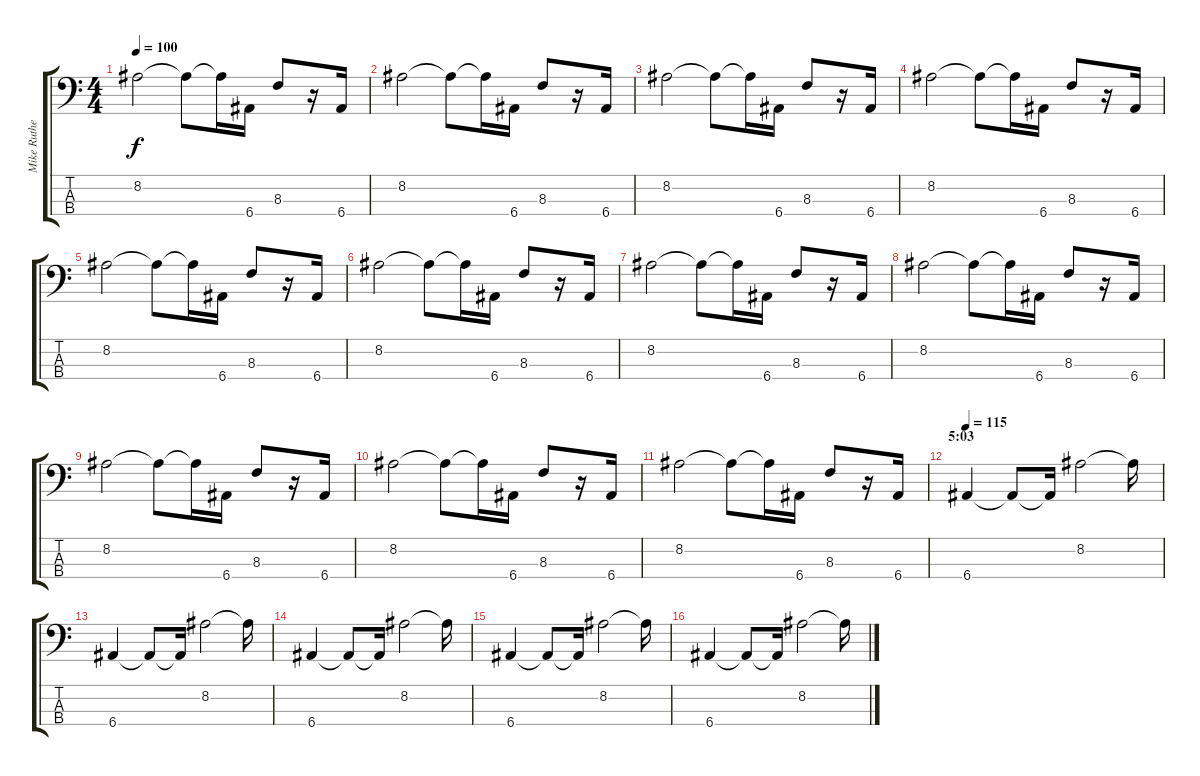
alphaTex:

\track ("Mike Rutherford (bass)" "Mike Ruthe") {instrument electricbassfinger}
\staff {score tabs}
\tuning (G2 D2 A1 E1) {hide}
\ts (4 4)
\tempo 100
\clef f4
\ks c
8.2.2{dy f} 8.2{t}.8 8.2{t}.16 6.4.16 8.3.8 r.16 6.4.16 |
8.2.2 8.2{t}.8 8.2{t}.16 6.4.16 8.3.8 r.16 6.4.16 |
8.2.2 8.2{t}.8 8.2{t}.16 6.4.16 8.3.8 r.16 6.4.16 |
8.2.2 8.2{t}.8 8.2{t}.16 6.4.16 8.3.8 r.16 6.4.16 |
8.2.2 8.2{t}.8 8.2{t}.16 6.4.16 8.3.8 r.16 6.4.16 |
8.2.2 8.2{t}.8 8.2{t}.16 6.4.16 8.3.8 r.16 6.4.16 |
8.2.2 8.2{t}.8 8.2{t}.16 6.4.16 8.3.8 r.16 6.4.16 |
8.2.2 8.2{t}.8 8.2{t}.16 6.4.16 8.3.8 r.16 6.4.16 |
8.2.2 8.2{t}.8 8.2{t}.16 6.4.16 8.3.8 r.16 6.4.16 |
8.2.2 8.2{t}.8 8.2{t}.16 6.4.16 8.3.8 r.16 6.4.16 |
8.2.2 8.2{t}.8 8.2{t}.16 6.4.16 8.3.8 r.16 6.4.16 |
\section ("" "5:03")
\tempo 115
6.4.4 6.4{t}.8 6.4{t}.16 8.2.2 8.2{t}.16 |
6.4.4 6.4{t}.8 6.4{t}.16 8.2.2 8.2{t}.16 |
6.4.4 6.4{t}.8 6.4{t}.16 8.2.2 8.2{t}.16 |
6.4.4 6.4{t}.8 6.4{t}.16 8.2.2 8.2{t}.16 |
6.4.4 6.4{t}.8 6.4{t}.16 8.2.2 8.2{t}.16
